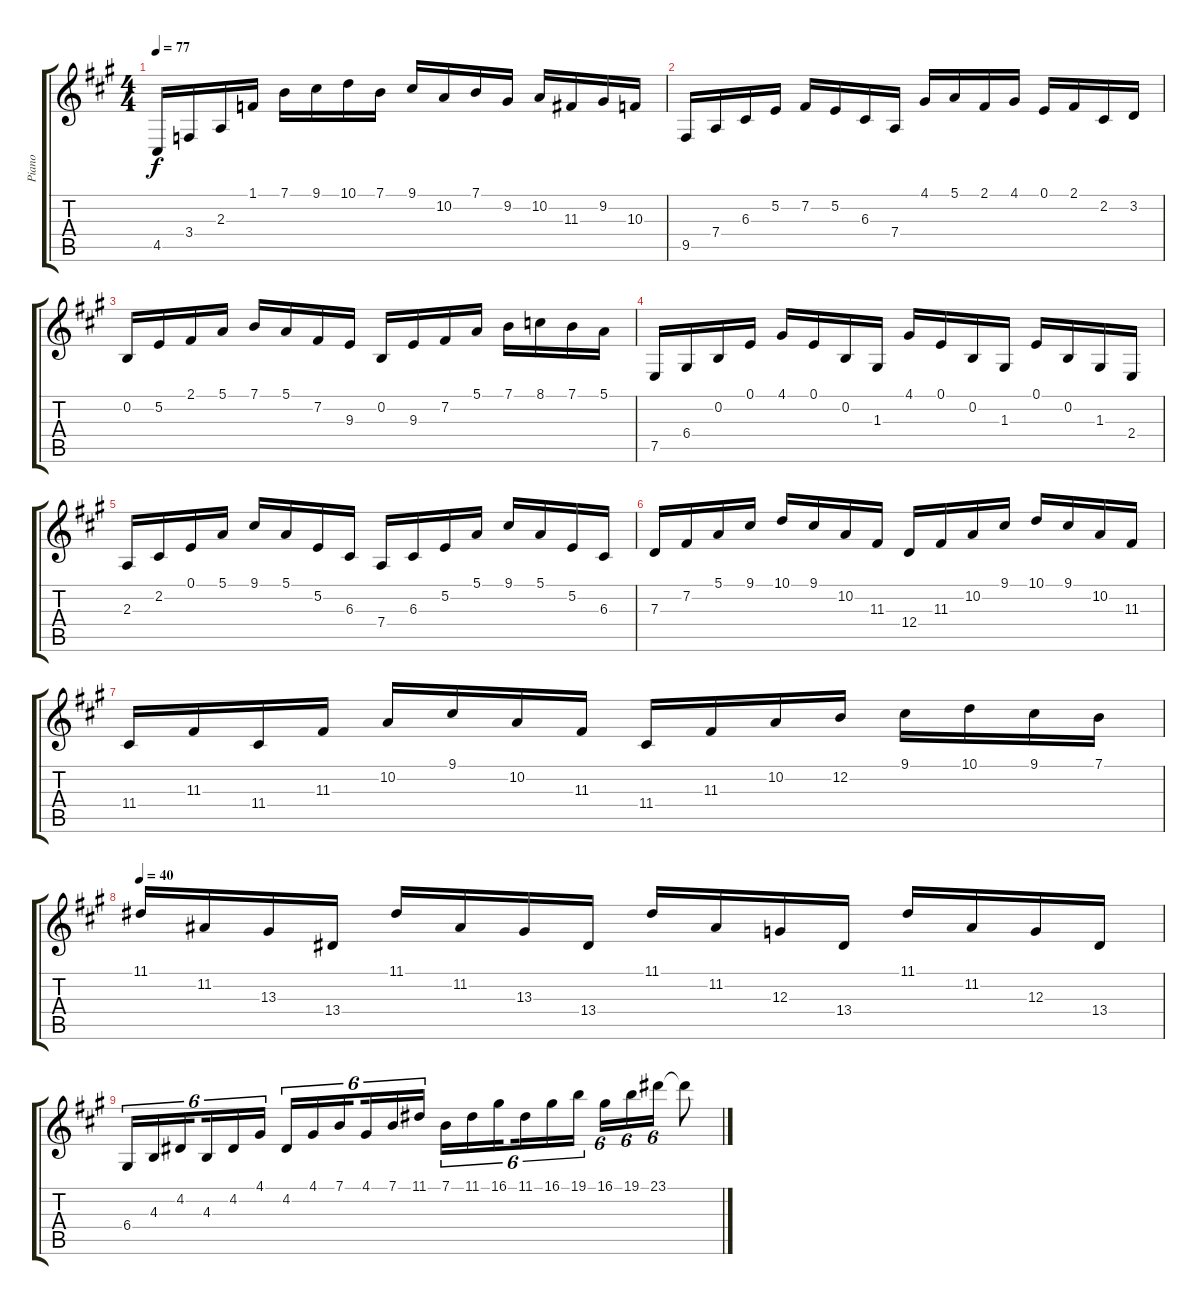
\track ("Piano" "Piano") {instrument acousticgrandpiano}
\staff {score tabs}
\tuning (E4 B3 G3 D3 A2 E2) {hide}
\ts (4 4)
\tempo 77
\clef g2
\ks f#minor
4.5.16{dy f} 3.4.16 2.3.16 1.1.16 7.1.16 9.1.16 10.1.16 7.1.16 9.1.16 10.2.16 7.1.16 9.2.16 10.2.16 11.3.16 9.2.16 10.3.16 |
9.5.16 7.4.16 6.3.16 5.2.16 7.2.16 5.2.16 6.3.16 7.4.16 4.1.16 5.1.16 2.1.16 4.1.16 0.1.16 2.1.16 2.2.16 3.2.16 |
0.2.16 5.2.16 2.1.16 5.1.16 7.1.16 5.1.16 7.2.16 9.3.16 0.2.16 9.3.16 7.2.16 5.1.16 7.1.16 8.1.16 7.1.16 5.1.16 |
7.5.16 6.4.16 0.2.16 0.1.16 4.1.16 0.1.16 0.2.16 1.3.16 4.1.16 0.1.16 0.2.16 1.3.16 0.1.16 0.2.16 1.3.16 2.4.16 |
2.3.16 2.2.16 0.1.16 5.1.16 9.1.16 5.1.16 5.2.16 6.3.16 7.4.16 6.3.16 5.2.16 5.1.16 9.1.16 5.1.16 5.2.16 6.3.16 |
7.3.16 7.2.16 5.1.16 9.1.16 10.1.16 9.1.16 10.2.16 11.3.16 12.4.16 11.3.16 10.2.16 9.1.16 10.1.16 9.1.16 10.2.16 11.3.16 |
11.4.16 11.3.16 11.4.16 11.3.16 10.2.16 9.1.16 10.2.16 11.3.16 11.4.16 11.3.16 10.2.16 12.2.16 9.1.16 10.1.16 9.1.16 7.1.16 |
\tempo 40
11.1.16 11.2.16 13.3.16 13.4.16 11.1.16 11.2.16 13.3.16 13.4.16 11.1.16 11.2.16 12.3.16 13.4.16 11.1.16 11.2.16 12.3.16 13.4.16 |
6.4.16{tu (6 4)} 4.3.16{tu (6 4)} 4.2.16{tu (6 4) beam splitsecondary} 4.3.16{tu (6 4)} 4.2.16{tu (6 4)} 4.1.16{tu (6 4)} 4.2.16{tu (6 4)} 4.1.16{tu (6 4)} 7.1.16{tu (6 4) beam splitsecondary} 4.1.16{tu (6 4)} 7.1.16{tu (6 4)} 11.1.16{tu (6 4)} 7.1.16{tu (6 4)} 11.1.16{tu (6 4)} 16.1.16{tu (6 4) beam splitsecondary} 11.1.16{tu (6 4)} 16.1.16{tu (6 4)} 19.1.16{tu (6 4)} 16.1.16{tu (6 4)} 19.1.16{tu (6 4)} 23.1.16{tu (6 4)} 23.1{t}.8
